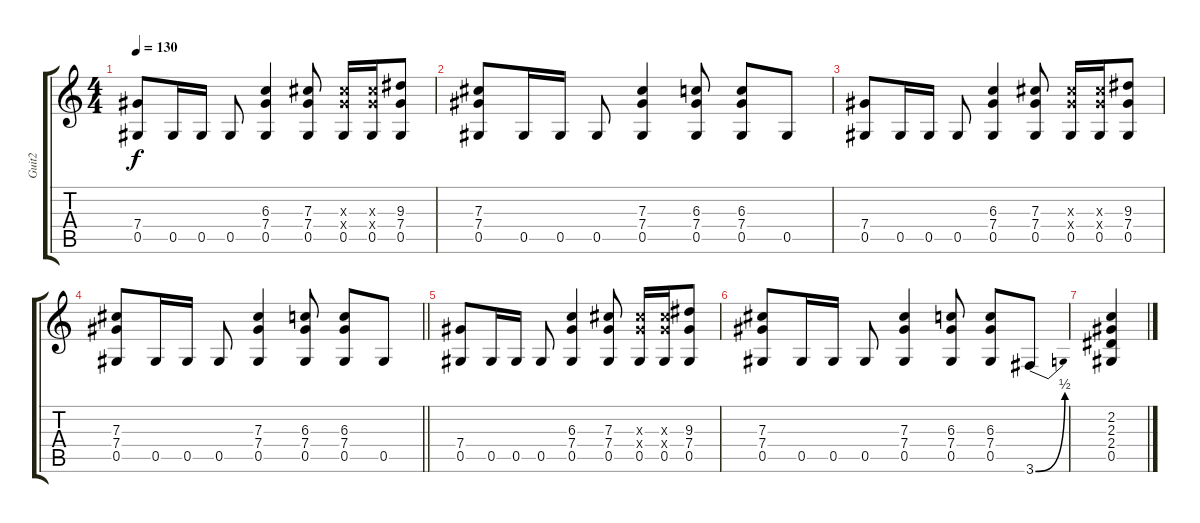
\track ("Guit2" "Guit2") {instrument overdrivenguitar}
\staff {score tabs}
\tuning (Eb4 Bb3 Gb3 Db3 Ab2 Eb2) {hide}
\ts (4 4)
\tempo 130
\clef g2
\ks c
(7.4 0.5).8{dy f} 0.5.16 0.5.16 0.5.8 (6.3 7.4 0.5).4 (7.3 7.4 0.5).8 (7.3{x} 7.4{x} 0.5).16 (7.3{x} 7.4{x} 0.5).16 (9.3 7.4 0.5).8 |
(7.3 7.4 0.5).8 0.5.16 0.5.16 0.5.8 (7.3 7.4 0.5).4 (6.3 7.4 0.5).8 (6.3 7.4 0.5).8 0.5.8 |
(7.4 0.5).8 0.5.16 0.5.16 0.5.8 (6.3 7.4 0.5).4 (7.3 7.4 0.5).8 (7.3{x} 7.4{x} 0.5).16 (7.3{x} 7.4{x} 0.5).16 (9.3 7.4 0.5).8 |
\barLineRight lightlight
(7.3 7.4 0.5).8 0.5.16 0.5.16 0.5.8 (7.3 7.4 0.5).4 (6.3 7.4 0.5).8 (6.3 7.4 0.5).8 0.5.8 |
(7.4 0.5).8 0.5.16 0.5.16 0.5.8 (6.3 7.4 0.5).4 (7.3 7.4 0.5).8 (7.3{x} 7.4{x} 0.5).16 (7.3{x} 7.4{x} 0.5).16 (9.3 7.4 0.5).8 |
(7.3 7.4 0.5).8 0.5.16 0.5.16 0.5.8 (7.3 7.4 0.5).4 (6.3 7.4 0.5).8 (6.3 7.4 0.5).8 3.6{be (bend 0 0 60 2)}.8 |
(2.2 2.3 2.4 0.5).4
